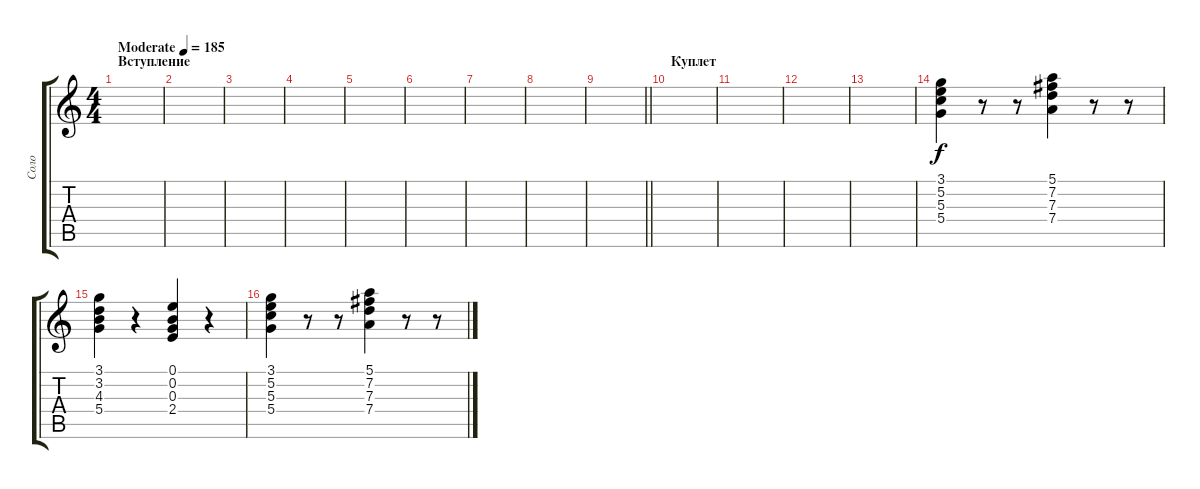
\track ("Соло" "Соло") {instrument overdrivenguitar}
\staff {score tabs}
\tuning (E4 B3 G3 D3 A2 E2) {hide}
\ts (4 4)
\section ("" "Вступление")
\tempo (185 "Moderate")
\clef g2
\ks c
|
|
|
|
|
|
|
|
\barLineRight lightlight
|
\section ("" "Куплет")
|
|
|
|
(3.1 5.2 5.3 5.4).4{instrument electricguitarclean} r.8 r.8 (5.1 7.2 7.3 7.4).4 r.8 r.8 |
(3.1 3.2 4.3 5.4).4 r.4 (0.1 0.2 0.3 2.4).4 r.4 |
(3.1 5.2 5.3 5.4).4 r.8 r.8 (5.1 7.2 7.3 7.4).4 r.8 r.8
